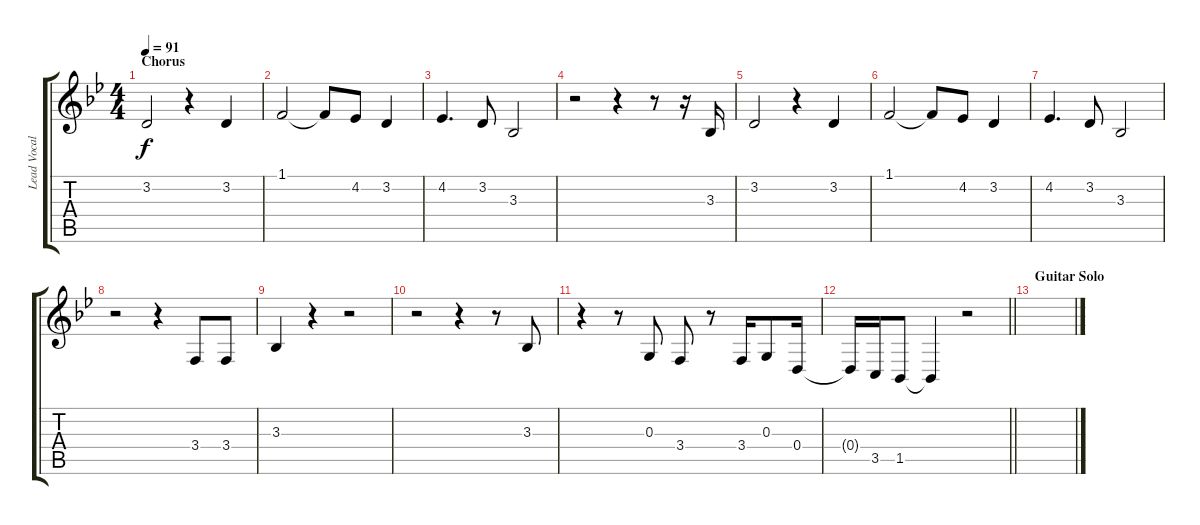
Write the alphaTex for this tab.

\track ("Lead Vocals" "Lead Vocal") {instrument tenorsax}
\staff {score tabs}
\tuning (E4 B3 G3 D3 A2 E2) {hide}
\ts (4 4)
\section ("" "Chorus")
\tempo 91
\clef g2
\ks bb
3.2.2{dy f} r.4 3.2.4 |
1.1.2 1.1{t}.8 4.2.8 3.2.4 |
4.2.4{d} 3.2.8 3.3.2 |
r.2 r.4 r.8 r.16 3.3.16 |
3.2.2 r.4 3.2.4 |
1.1.2 1.1{t}.8 4.2.8 3.2.4 |
4.2.4{d} 3.2.8 3.3.2 |
r.2 r.4 3.4.8 3.4.8 |
3.3.4 r.4 r.2 |
r.2 r.4 r.8 3.3.8 |
r.4 r.8 0.3.8 3.4.8 r.8 3.4.16 0.3.8 0.4.16 |
\barLineRight lightlight
0.4{t}.16 3.5.16 1.5.8 1.5{t}.4 r.2 |
\section ("" "Guitar Solo")
